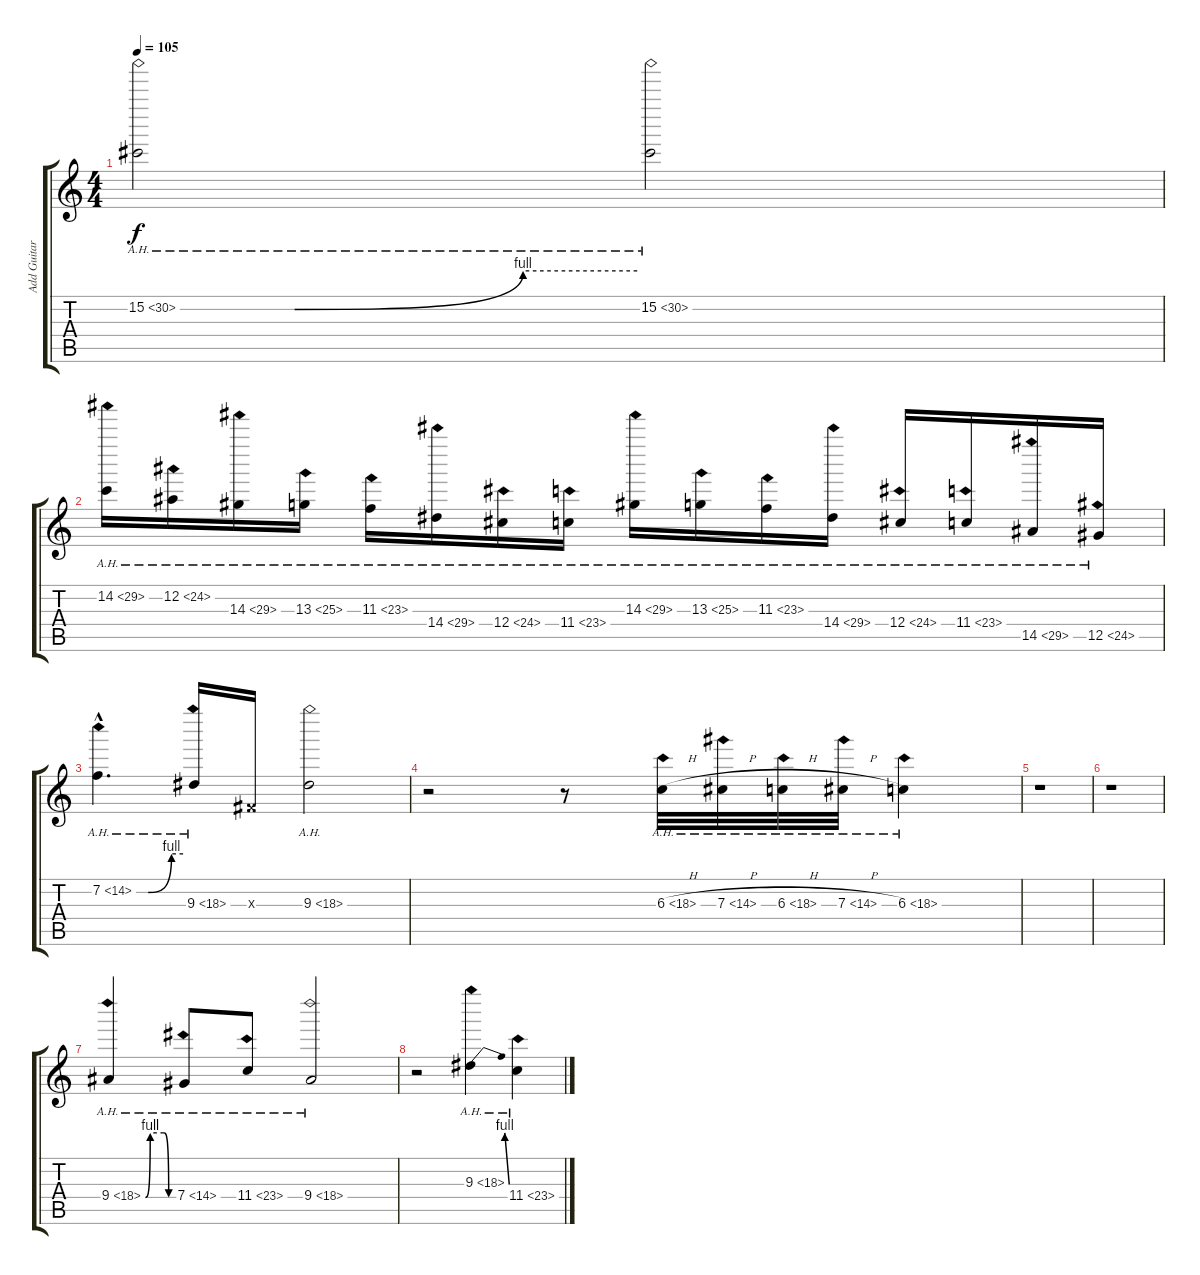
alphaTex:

\track ("Add Guitar 2" "Add Guitar") {instrument distortionguitar}
\staff {score tabs}
\tuning (Eb4 Bb3 Gb3 Db3 Ab2 Eb2) {hide}
\ts (4 4)
\tempo 105
\clef g2
\ks c
15.2{be (custom 0 0 15 0 45 4 60 4) ah 15}.2{dy f} 15.2{ah 15}.2 |
14.2{ah 15}.16 12.2{ah 12}.16 14.3{ah 15}.16 13.3{ah 12}.16 11.3{ah 12}.16 14.4{ah 15}.16 12.4{ah 12}.16 11.4{ah 12}.16 14.3{ah 15}.16 13.3{ah 12}.16 11.3{ah 12}.16 14.4{ah 15}.16 12.4{ah 12}.16 11.4{ah 12}.16 14.5{ah 15}.16 12.5{ah 12}.16 |
7.2{be (custom 0 0 15 0 45 4 60 4) ah 7 hac}.4{d} 9.3{ah 9}.16 0.3{x}.16 9.3{ah 9}.2 |
r.2 r.8 6.3{ah 12 h}.32 7.3{ah 7 h}.32 6.3{ah 12 h}.32 7.3{ah 7 h}.32 6.3{ah 12}.4 |
r.1 |
r.1 |
9.4{be (custom 0 0 10 4 40 4 50 0 60 0) ah 9}.4 7.4{ah 7}.8 11.4{ah 12}.8 9.4{ah 9}.2 |
r.2 9.3{be (bend 0 0 60 4) ah 9}.4 11.4{ah 12}.4
